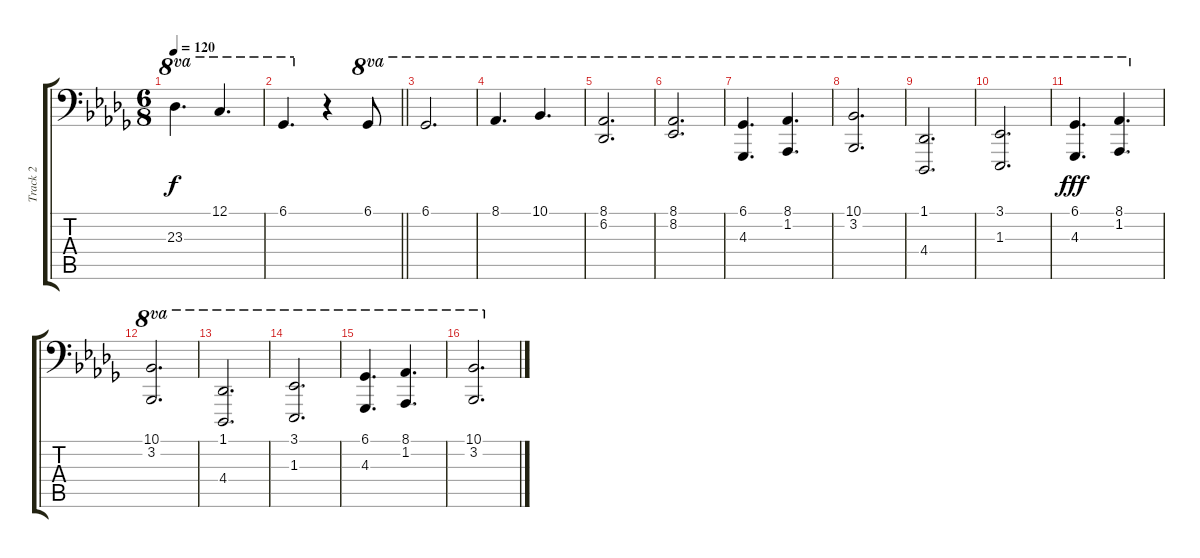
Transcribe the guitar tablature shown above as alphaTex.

\track ("Track 2" "Track 2") {instrument acousticgrandpiano}
\staff {score tabs}
\tuning (C3 G2 D2 A1 E1 B0) {hide}
\ts (6 8)
\tempo 120
\clef f4
\ks db
23.3.4{d ot 8va dy f} 12.1.4{d ot 8va} |
\barLineRight lightlight
6.1.4{d ot 8va} r.4 6.1.8{ot 8va} |
6.1.2{d ot 8va} |
8.1.4{d ot 8va} 10.1.4{d ot 8va} |
(8.1 6.2).2{d ot 8va} |
(8.1 8.2).2{d ot 8va} |
(6.1 4.3).4{d ot 8va} (8.1 1.2).4{d ot 8va} |
(10.1 3.2).2{d ot 8va} |
(1.1 4.4).2{d ot 8va} |
(3.1 1.3).2{d ot 8va} |
(6.1 4.3).4{d ot 8va dy fff} (8.1 1.2).4{d ot 8va} |
(10.1 3.2).2{d ot 8va} |
(1.1 4.4).2{d ot 8va} |
(3.1 1.3).2{d ot 8va} |
(6.1 4.3).4{d ot 8va} (8.1 1.2).4{d ot 8va} |
(10.1 3.2).2{d ot 8va}
